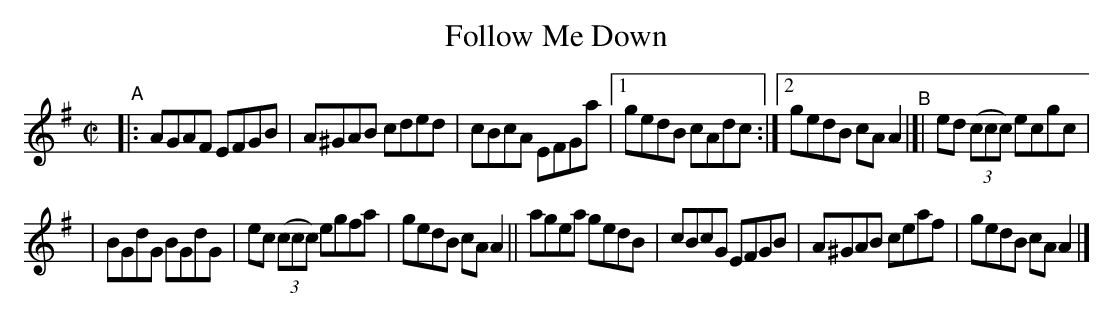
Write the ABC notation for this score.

X:1
T: Follow Me Down
M: C|
L: 1/8
K: Ador	% was Am, but all the [Ff] notes are sharp.
"^A"\
|: AGAF EFGB | A^GAB cded | cBcA EFGa |[1 gedB cAdc :|[2 gedB cAA2 "^B"|[| ed (3(ccc) ecgc |
| BGdG BGdG | ec (3(ccc) egfa | gedB cAA2 || agea gedB | cBcG EFGB | A^GAB ceaf | gedB cAA2 |]
